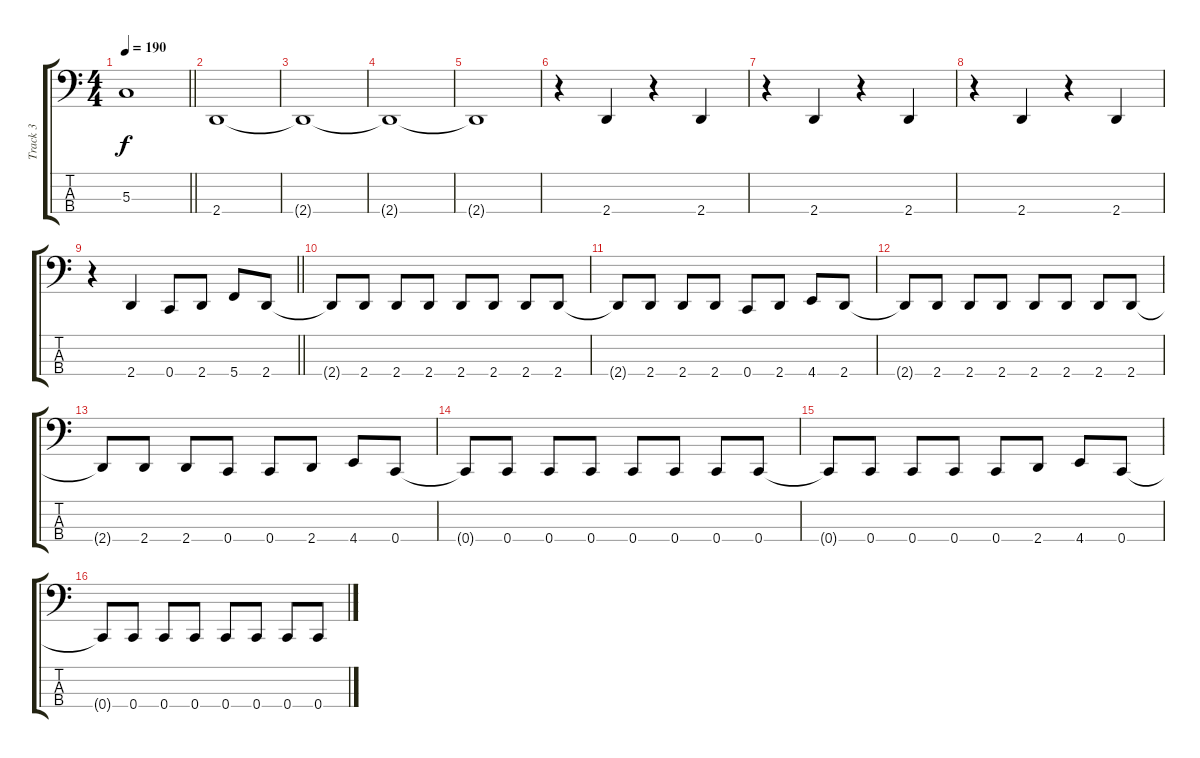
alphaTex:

\track ("Track 3" "Track 3") {instrument electricbasspick}
\staff {score tabs}
\tuning (F2 C2 G1 C1) {hide}
\ts (4 4)
\tempo 190
\clef f4
\barLineRight lightlight
\ks c
5.3{t}.1{dy f} |
2.4.1 |
2.4{t}.1 |
2.4{t}.1 |
2.4{t}.1 |
r.4 2.4.4 r.4 2.4.4 |
r.4 2.4.4 r.4 2.4.4 |
r.4 2.4.4 r.4 2.4.4 |
\barLineRight lightlight
r.4 2.4.4 0.4.8 2.4.8 5.4.8 2.4.8 |
2.4{t}.8 2.4.8 2.4.8 2.4.8 2.4.8 2.4.8 2.4.8 2.4.8 |
2.4{t}.8 2.4.8 2.4.8 2.4.8 0.4.8 2.4.8 4.4.8 2.4.8 |
2.4{t}.8 2.4.8 2.4.8 2.4.8 2.4.8 2.4.8 2.4.8 2.4.8 |
2.4{t}.8 2.4.8 2.4.8 0.4.8 0.4.8 2.4.8 4.4.8 0.4.8 |
0.4{t}.8 0.4.8 0.4.8 0.4.8 0.4.8 0.4.8 0.4.8 0.4.8 |
0.4{t}.8 0.4.8 0.4.8 0.4.8 0.4.8 2.4.8 4.4.8 0.4.8 |
0.4{t}.8 0.4.8 0.4.8 0.4.8 0.4.8 0.4.8 0.4.8 0.4.8
